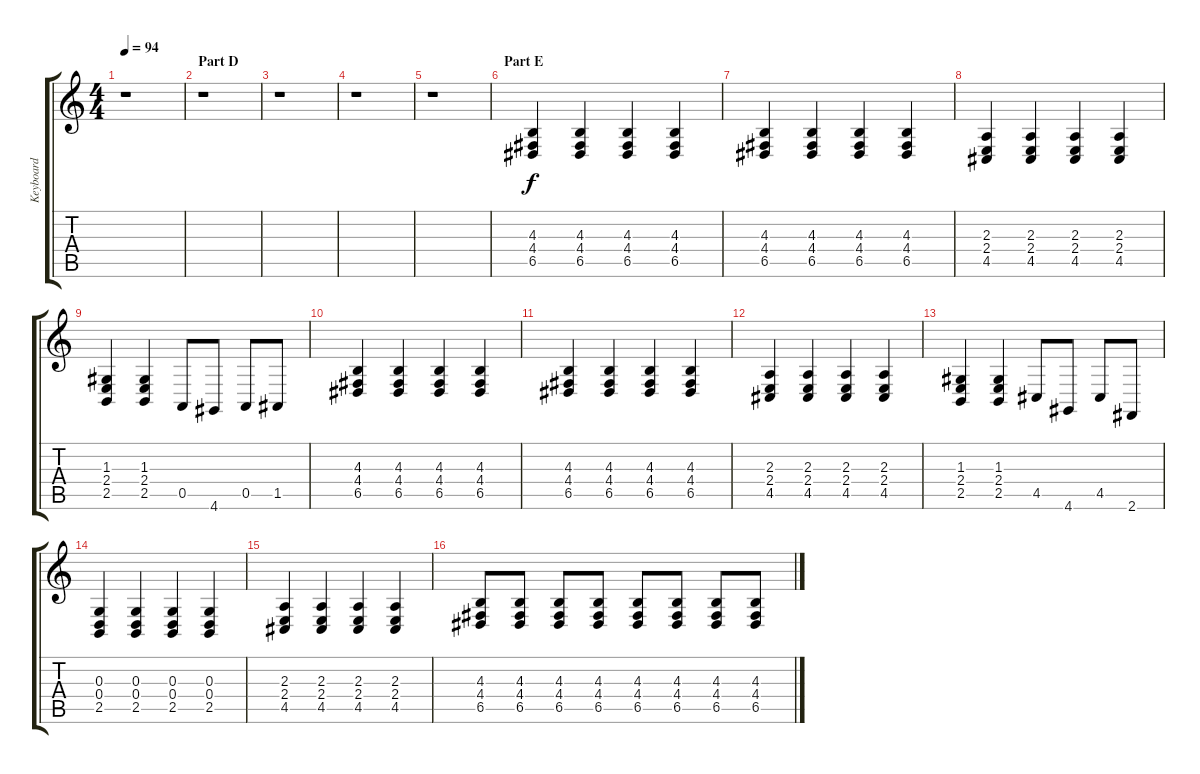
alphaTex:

\track ("Keyboard" "Keyboard") {instrument lead5charang}
\staff {score tabs}
\tuning (E4 B3 G3 D3 A2 E2) {hide}
\ts (4 4)
\tempo 94
\clef g2
\ks c
r.1{dy f} |
\section ("" "Part D")
r.1 |
r.1 |
r.1 |
r.1 |
\section ("" "Part E")
(4.3 4.4 6.5).4 (4.3 4.4 6.5).4 (4.3 4.4 6.5).4 (4.3 4.4 6.5).4 |
(4.3 4.4 6.5).4 (4.3 4.4 6.5).4 (4.3 4.4 6.5).4 (4.3 4.4 6.5).4 |
(2.3 2.4 4.5).4 (2.3 2.4 4.5).4 (2.3 2.4 4.5).4 (2.3 2.4 4.5).4 |
(1.3 2.4 2.5).4 (1.3 2.4 2.5).4 0.5.8 4.6.8 0.5.8 1.5.8 |
(4.3 4.4 6.5).4 (4.3 4.4 6.5).4 (4.3 4.4 6.5).4 (4.3 4.4 6.5).4 |
(4.3 4.4 6.5).4 (4.3 4.4 6.5).4 (4.3 4.4 6.5).4 (4.3 4.4 6.5).4 |
(2.3 2.4 4.5).4 (2.3 2.4 4.5).4 (2.3 2.4 4.5).4 (2.3 2.4 4.5).4 |
(1.3 2.4 2.5).4 (1.3 2.4 2.5).4 4.5.8 4.6.8 4.5.8 2.6.8 |
(0.3 0.4 2.5).4 (0.3 0.4 2.5).4 (0.3 0.4 2.5).4 (0.3 0.4 2.5).4 |
(2.3 2.4 4.5).4 (2.3 2.4 4.5).4 (2.3 2.4 4.5).4 (2.3 2.4 4.5).4 |
(4.3 4.4 6.5).8 (4.3 4.4 6.5).8 (4.3 4.4 6.5).8 (4.3 4.4 6.5).8 (4.3 4.4 6.5).8 (4.3 4.4 6.5).8 (4.3 4.4 6.5).8 (4.3 4.4 6.5).8
